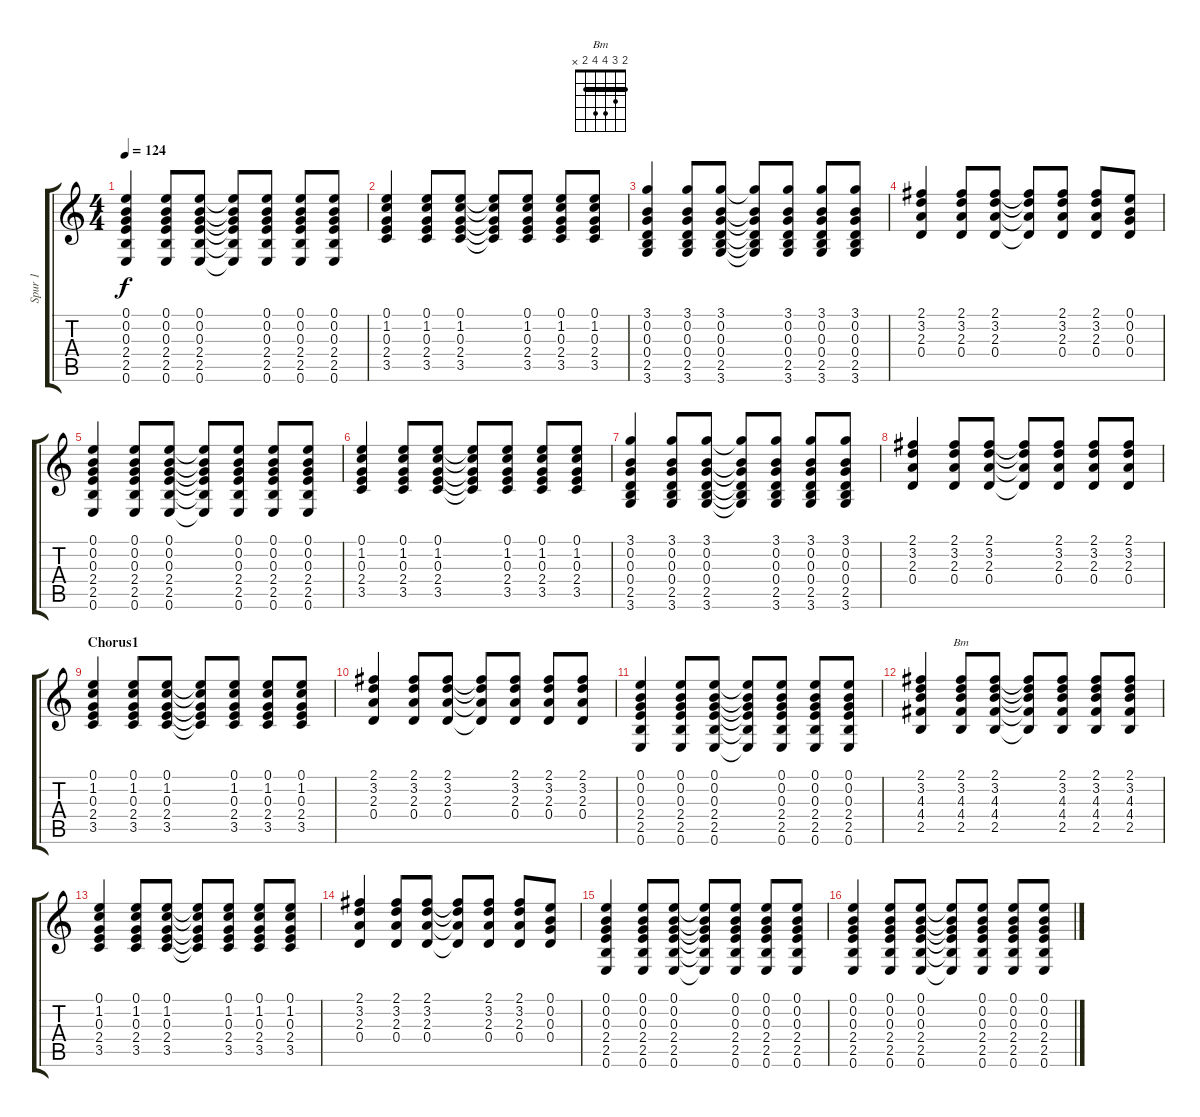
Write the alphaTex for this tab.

\track ("Spur 1" "Spur 1") {instrument acousticguitarsteel}
\staff {score tabs}
\tuning (E4 B3 G3 D3 A2 E2) {hide}
\chord ("Bm" 2 3 4 4 2 x) {barre 2}
\ts (4 4)
\tempo 124
\clef g2
\ks c
(0.1 0.2 0.3 2.4 2.5 0.6).4{dy f} (0.1 0.2 0.3 2.4 2.5 0.6).8 (0.1 0.2 0.3 2.4 2.5 0.6).8 (0.1{t} 0.2{t} 0.3{t} 2.4{t} 2.5{t} 0.6{t}).8 (0.1 0.2 0.3 2.4 2.5 0.6).8 (0.1 0.2 0.3 2.4 2.5 0.6).8 (0.1 0.2 0.3 2.4 2.5 0.6).8 |
(0.1 1.2 0.3 2.4 3.5).4 (0.1 1.2 0.3 2.4 3.5).8 (0.1 1.2 0.3 2.4 3.5).8 (0.1{t} 1.2{t} 0.3{t} 2.4{t} 3.5{t}).8 (0.1 1.2 0.3 2.4 3.5).8 (0.1 1.2 0.3 2.4 3.5).8 (0.1 1.2 0.3 2.4 3.5).8 |
(3.1 0.2 0.3 0.4 2.5 3.6).4 (3.1 0.2 0.3 0.4 2.5 3.6).8 (3.1 0.2 0.3 0.4 2.5 3.6).8 (3.1{t} 0.2{t} 0.3{t} 0.4{t} 2.5{t} 3.6{t}).8 (3.1 0.2 0.3 0.4 2.5 3.6).8 (3.1 0.2 0.3 0.4 2.5 3.6).8 (3.1 0.2 0.3 0.4 2.5 3.6).8 |
(2.1 3.2 2.3 0.4).4 (2.1 3.2 2.3 0.4).8 (2.1 3.2 2.3 0.4).8 (2.1{t} 3.2{t} 2.3{t} 0.4{t}).8 (2.1 3.2 2.3 0.4).8 (2.1 3.2 2.3 0.4).8 (0.1 0.2 0.3 0.4).8 |
(0.1 0.2 0.3 2.4 2.5 0.6).4 (0.1 0.2 0.3 2.4 2.5 0.6).8 (0.1 0.2 0.3 2.4 2.5 0.6).8 (0.1{t} 0.2{t} 0.3{t} 2.4{t} 2.5{t} 0.6{t}).8 (0.1 0.2 0.3 2.4 2.5 0.6).8 (0.1 0.2 0.3 2.4 2.5 0.6).8 (0.1 0.2 0.3 2.4 2.5 0.6).8 |
(0.1 1.2 0.3 2.4 3.5).4 (0.1 1.2 0.3 2.4 3.5).8 (0.1 1.2 0.3 2.4 3.5).8 (0.1{t} 1.2{t} 0.3{t} 2.4{t} 3.5{t}).8 (0.1 1.2 0.3 2.4 3.5).8 (0.1 1.2 0.3 2.4 3.5).8 (0.1 1.2 0.3 2.4 3.5).8 |
(3.1 0.2 0.3 0.4 2.5 3.6).4 (3.1 0.2 0.3 0.4 2.5 3.6).8 (3.1 0.2 0.3 0.4 2.5 3.6).8 (3.1{t} 0.2{t} 0.3{t} 0.4{t} 2.5{t} 3.6{t}).8 (3.1 0.2 0.3 0.4 2.5 3.6).8 (3.1 0.2 0.3 0.4 2.5 3.6).8 (3.1 0.2 0.3 0.4 2.5 3.6).8 |
(2.1 3.2 2.3 0.4).4 (2.1 3.2 2.3 0.4).8 (2.1 3.2 2.3 0.4).8 (2.1{t} 3.2{t} 2.3{t} 0.4{t}).8 (2.1 3.2 2.3 0.4).8 (2.1 3.2 2.3 0.4).8 (2.1 3.2 2.3 0.4).8 |
\section ("" "Chorus1")
(0.1 1.2 0.3 2.4 3.5).4 (0.1 1.2 0.3 2.4 3.5).8 (0.1 1.2 0.3 2.4 3.5).8 (0.1{t} 1.2{t} 0.3{t} 2.4{t} 3.5{t}).8 (0.1 1.2 0.3 2.4 3.5).8 (0.1 1.2 0.3 2.4 3.5).8 (0.1 1.2 0.3 2.4 3.5).8 |
(2.1 3.2 2.3 0.4).4 (2.1 3.2 2.3 0.4).8 (2.1 3.2 2.3 0.4).8 (2.1{t} 3.2{t} 2.3{t} 0.4{t}).8 (2.1 3.2 2.3 0.4).8 (2.1 3.2 2.3 0.4).8 (2.1 3.2 2.3 0.4).8 |
(0.1 0.2 0.3 2.4 2.5 0.6).4 (0.1 0.2 0.3 2.4 2.5 0.6).8 (0.1 0.2 0.3 2.4 2.5 0.6).8 (0.1{t} 0.2{t} 0.3{t} 2.4{t} 2.5{t} 0.6{t}).8 (0.1 0.2 0.3 2.4 2.5 0.6).8 (0.1 0.2 0.3 2.4 2.5 0.6).8 (0.1 0.2 0.3 2.4 2.5 0.6).8 |
(2.1 3.2 4.3 4.4 2.5).4 (2.1 3.2 4.3 4.4 2.5).8{ch "Bm"} (2.1 3.2 4.3 4.4 2.5).8 (2.1{t} 3.2{t} 4.3{t} 4.4{t} 2.5{t}).8 (2.1 3.2 4.3 4.4 2.5).8 (2.1 3.2 4.3 4.4 2.5).8 (2.1 3.2 4.3 4.4 2.5).8 |
(0.1 1.2 0.3 2.4 3.5).4 (0.1 1.2 0.3 2.4 3.5).8 (0.1 1.2 0.3 2.4 3.5).8 (0.1{t} 1.2{t} 0.3{t} 2.4{t} 3.5{t}).8 (0.1 1.2 0.3 2.4 3.5).8 (0.1 1.2 0.3 2.4 3.5).8 (0.1 1.2 0.3 2.4 3.5).8 |
(2.1 3.2 2.3 0.4).4 (2.1 3.2 2.3 0.4).8 (2.1 3.2 2.3 0.4).8 (2.1{t} 3.2{t} 2.3{t} 0.4{t}).8 (2.1 3.2 2.3 0.4).8 (2.1 3.2 2.3 0.4).8 (0.1 0.2 0.3 0.4).8 |
(0.1 0.2 0.3 2.4 2.5 0.6).4 (0.1 0.2 0.3 2.4 2.5 0.6).8 (0.1 0.2 0.3 2.4 2.5 0.6).8 (0.1{t} 0.2{t} 0.3{t} 2.4{t} 2.5{t} 0.6{t}).8 (0.1 0.2 0.3 2.4 2.5 0.6).8 (0.1 0.2 0.3 2.4 2.5 0.6).8 (0.1 0.2 0.3 2.4 2.5 0.6).8 |
(0.1 0.2 0.3 2.4 2.5 0.6).4 (0.1 0.2 0.3 2.4 2.5 0.6).8 (0.1 0.2 0.3 2.4 2.5 0.6).8 (0.1{t} 0.2{t} 0.3{t} 2.4{t} 2.5{t} 0.6{t}).8 (0.1 0.2 0.3 2.4 2.5 0.6).8 (0.1 0.2 0.3 2.4 2.5 0.6).8 (0.1 0.2 0.3 2.4 2.5 0.6).8
